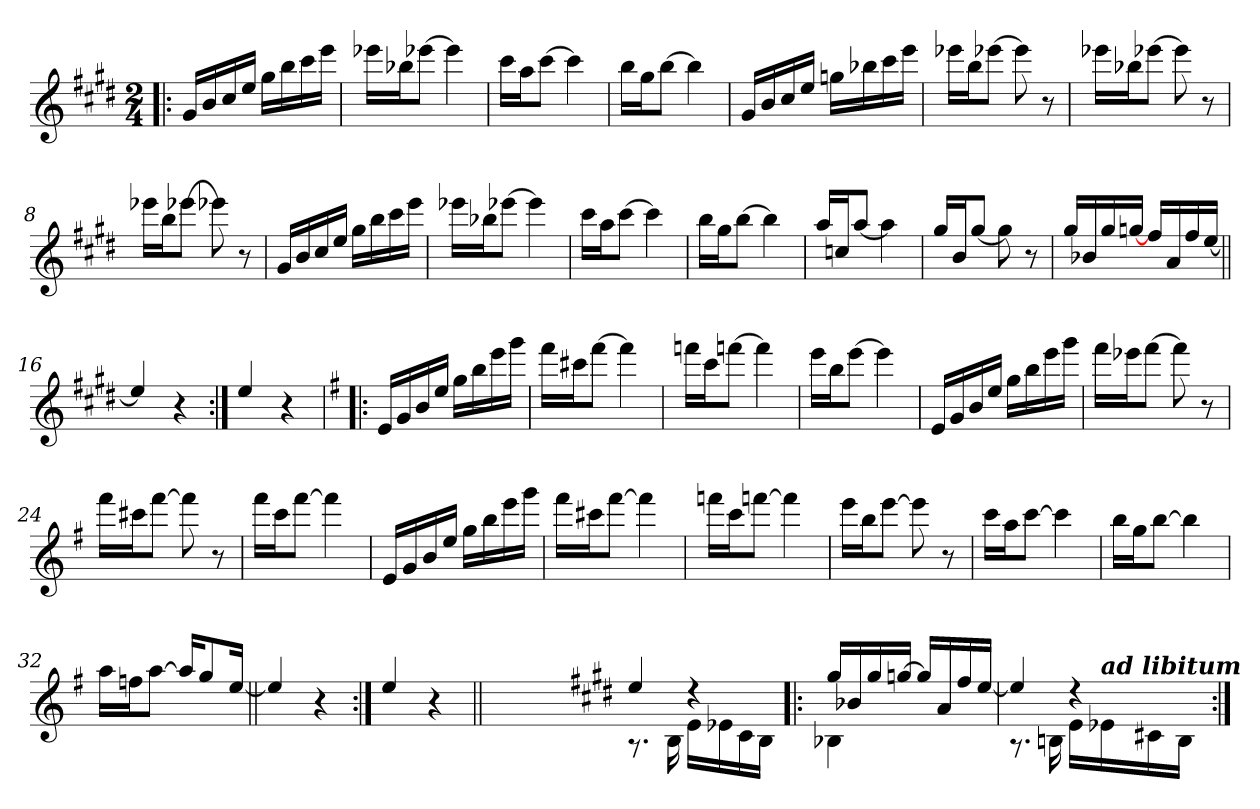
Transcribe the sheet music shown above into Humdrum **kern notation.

**kern
*part1
*staff1
*clefG2
*k[f#c#g#d#]
*E:
*M2/4
=1!|:
16g#/LL
16b/
16cc#/
16ee/JJ
16gg#\LL
16bb\
16ccc#\
16eee\JJ
=2
16eee-X\LL
16bb-X\J
[8eee-X\J
4eee-\]
=3
16ccc#\LL
16aa\J
[8ccc#\J
4ccc#\]
=4
16bb\LL
16gg#\J
[8bb\J
4bb\]
!!LO:LB:g=z
=5
16g#/LL
16b/
16cc#/
16ee/JJ
16ggn\LL
16bb-X\
16ccc#\
16eee\JJ
=6
16eee-X\LL
16bb\J
[8eee-X\J
8eee-\]
8r
=7
16eee-X\LL
16bb-X\J
[8eee-X\J
8eee-\]
8r
=8
16eee-X\LL
16bb\J
[8eee-X\J
8eee-X\]
8r
!!LO:LB:g=z
=9
16g#/LL
16b/
16cc#/
16ee/JJ
16gg#\LL
16bb\
16ccc#\
16eee\JJ
=10
16eee-X\LL
16bb-X\J
[8eee-X\J
4eee-\]
=11
16ccc#\LL
16aa\J
[8ccc#\J
4ccc#\]
=12
16bb\LL
16gg#\J
[8bb\J
4bb\]
!!LO:LB:g=z
=13
16aa/LL
16ccn/J
[8aa/J
4aa\]
=14
16gg#/LL
16b/J
[8gg#/J
8gg#\]
8r
=15
16gg#/LL
16b-X/
16gg#/
[16ggn/JJ
16ff#/LL
16a/
16ff#/
[16ee/JJ
=16||
4ee/]
4r
!!LO:LB:g=z
=17:|!
4ee/
4r
=18!|:
*k[f#]
*G:
16e/LL
16g/
16b/
16ee/JJ
16gg\LL
16bb\
16eee\
16ggg\JJ
=19
16fff#\LL
16ccc#X\J
[8fff#\J
4fff#\]
=20
16fffn\LL
16ccc\J
[8fffn\J
4fff\]
!!LO:LB:g=z
=21
16eee\LL
16bb\J
[8eee\J
4eee\]
=22
16e/LL
16g/
16b/
16ee/JJ
16gg\LL
16bb\
16eee\
16ggg\JJ
=23
16fff#\LL
16eee-X\J
[8fff#\J
8fff#\]
8r
=24
16fff#\LL
16ccc#X\J
[8fff#\J
8fff#\]
8r
!!LO:LB:g=z
=25
16fff#\LL
16ccc\J
[8fff#\J
4fff#\]
=26
16e/LL
16g/
16b/
16ee/JJ
16gg\LL
16bb\
16eee\
16ggg\JJ
=27
16fff#\LL
16ccc#X\J
[8fff#\J
4fff#\]
=28
16fffn\LL
16ccc\J
[8fffn\J
4fff\]
!!LO:LB:g=z
=29
16eee\LL
16bb\J
[8eee\J
8eee\]
8r
=30
16ccc\LL
16aa\J
[8ccc\J
4ccc\]
=31
16bb\LL
16gg\J
[8bb\J
4bb\]
=32
16aa\LL
16ffn\J
[8aa\J
16aa/KL]
8gg/
[16ee/Jk
!!LO:LB:g=z
=33||
4ee/]
4r
=34:|!
4ee/
4r
=34X341||
2ryy
!!LO:LB:g=z
=35-
*k[f#c#g#d#]
*E:
*^
4ee/	8.rG
.	16B\
4rdd	16e\LL
.	16e-X\
.	16c#\
.	16B\JJ
=36!|:	=36!|:
16gg#/LL	4B-X\
16b-X/	.
16gg#/	.
[>16ggn/JJ	.
16gg/LL]	4ryy
16a/	.
16ff#/	.
[>16ee/JJ	.
=37	=37
4ee/]	8.rG
.	16Bn\
4rdd	16e\LL
!	!LO:TX:a:Bi:t=ad libitum
.	16e-X\
.	16c#X\
.	16B\JJ
*v	*v
=:|!
*-
